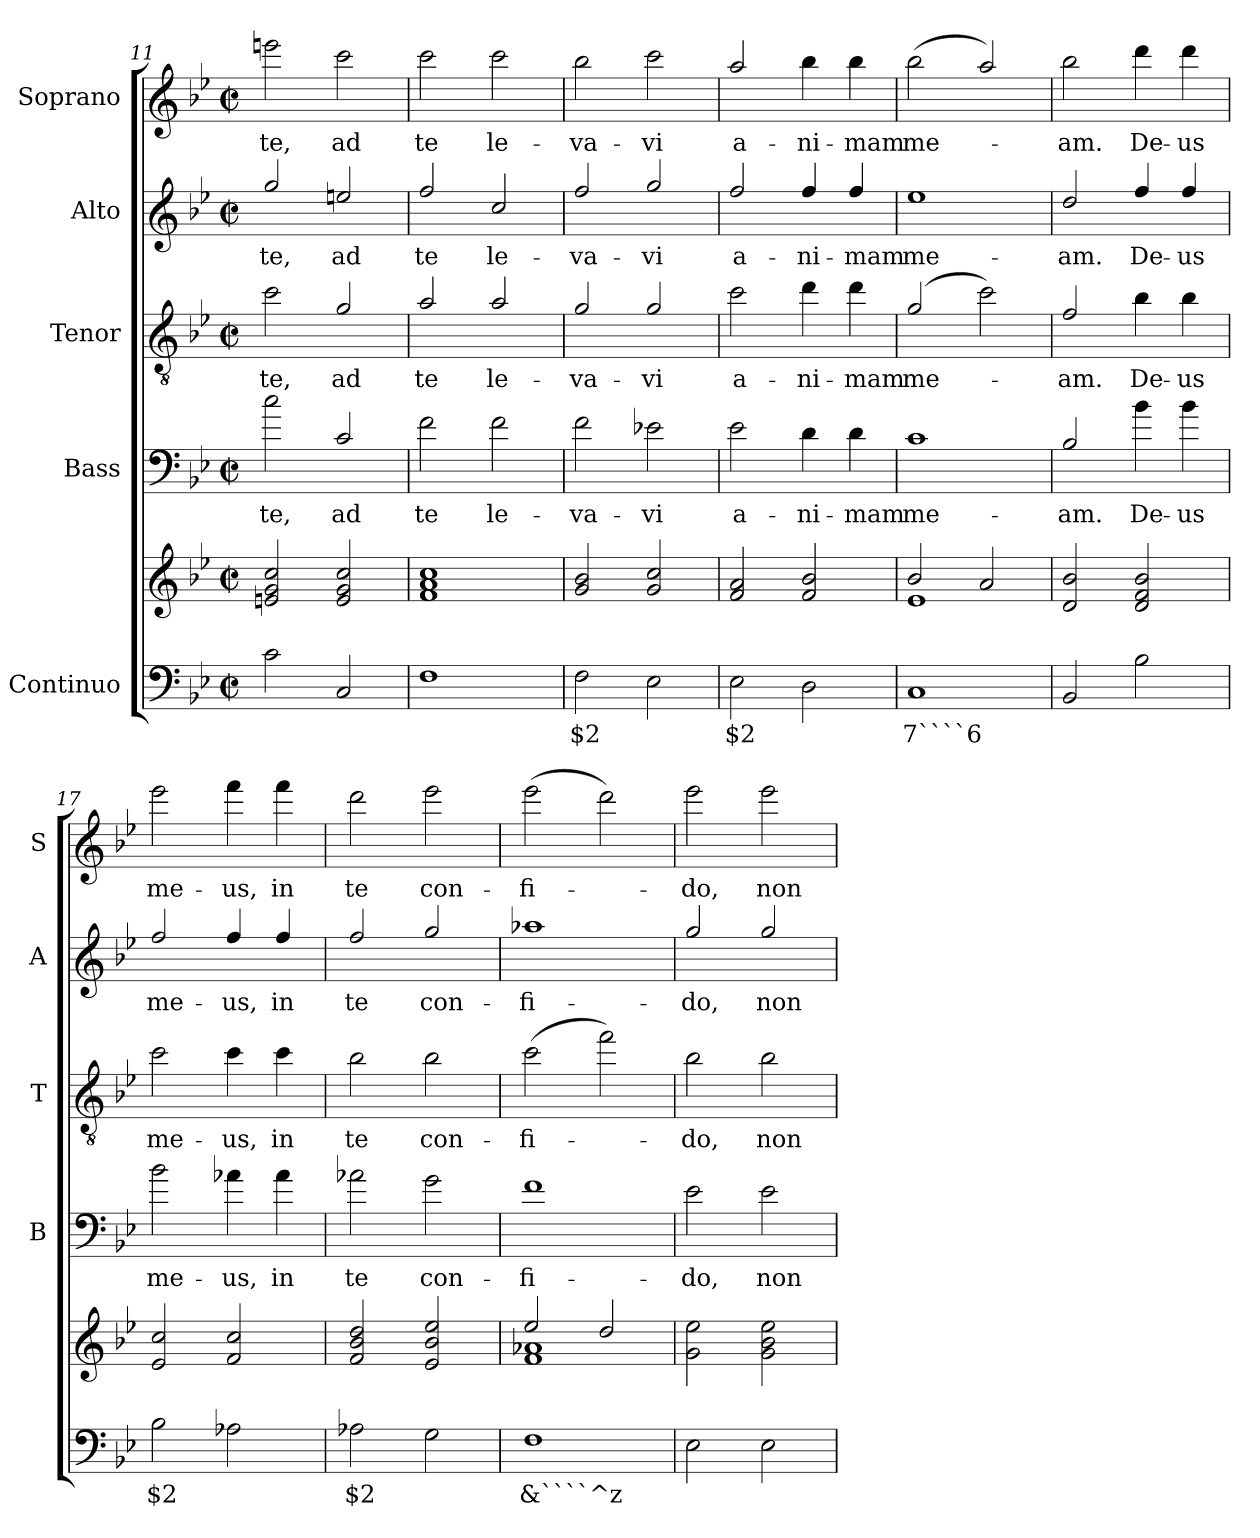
**kern	**text	**kern	**kern	**text	**kern	**text	**kern	**text	**kern	**text
*part5	*part5	*part5	*part4	*part4	*part3	*part3	*part2	*part2	*part1	*part1
*staff6	*staff6	*staff5	*staff4	*staff4	*staff3	*staff3	*staff2	*staff2	*staff1	*staff1
*I"Continuo	*	*	*I"Bass	*	*I"Tenor	*	*I"Alto	*	*I"Soprano	*
*	*	*	*I'B	*	*I'T	*	*I'A	*	*I'S	*
*clefF4	*	*clefG2	*clefF4	*	*clefGv2	*	*clefG2	*	*clefG2	*
*	*	*	*ITrd7c12	*	*ITrd7c12	*	*ITrd7c12	*	*ITrd7c12	*
*k[b-e-]	*	*k[b-e-]	*k[b-e-]	*	*k[b-e-]	*	*k[b-e-]	*	*k[b-e-]	*
*B-:	*	*B-:	*B-:	*	*B-:	*	*B-:	*	*B-:	*
*M2/2	*	*M2/2	*M2/2	*	*M2/2	*	*M2/2	*	*M2/2	*
*met(c|)	*	*met(c|)	*met(c|)	*	*met(c|)	*	*met(c|)	*	*met(c|)	*
=11	=11	=11	=11	=11	=11	=11	=11	=11	=11	=11
!	!	!	!	!LO:LY:b	!	!	!	!	!	!
!	!	!	!	!	!	!LO:LY:b	!	!	!	!
!	!	!	!	!	!	!	!	!LO:LY:b	!	!
!	!	!	!	!	!	!	!	!	!	!LO:LY:b
2c\	.	2en!/ 2g!/ 2cc!/	2c\	te,	2c\	te,	2g/	te,	2een\	te,
!	!	!	!	!LO:LY:b	!	!	!	!	!	!
!	!	!	!	!	!	!LO:LY:b	!	!	!	!
!	!	!	!	!	!	!	!	!LO:LY:b	!	!
!	!	!	!	!	!	!	!	!	!	!LO:LY:b
2C/	.	2e!/ 2g!/ 2cc!/	2C/	ad	2G/	ad	2en/	ad	2cc\	ad
=12	=12	=12	=12	=12	=12	=12	=12	=12	=12	=12
!	!	!	!	!LO:LY:b	!	!	!	!	!	!
!	!	!	!	!	!	!LO:LY:b	!	!	!	!
!	!	!	!	!	!	!	!	!LO:LY:b	!	!
!	!	!	!	!	!	!	!	!	!	!LO:LY:b
1F	.	1f! 1a! 1cc!	2F\	te	2A/	te	2f/	te	2cc\	te
!	!	!	!	!LO:LY:b	!	!	!	!	!	!
!	!	!	!	!	!	!LO:LY:b	!	!	!	!
!	!	!	!	!	!	!	!	!LO:LY:b	!	!
!	!	!	!	!	!	!	!	!	!	!LO:LY:b
.	.	.	2F\	le-	2A/	le-	2c/	le-	2cc\	le-
=13	=13	=13	=13	=13	=13	=13	=13	=13	=13	=13
!	!LO:LY:b	!	!	!	!	!	!	!	!	!
!	!	!	!	!LO:LY:b	!	!	!	!	!	!
!	!	!	!	!	!	!LO:LY:b	!	!	!	!
!	!	!	!	!	!	!	!	!LO:LY:b	!	!
!	!	!	!	!	!	!	!	!	!	!LO:LY:b
2F\	$2	2g!/ 2b-!/	2F\	-va-	2G/	-va-	2f/	-va-	2b-\	-va-
!	!	!	!	!LO:LY:b	!	!	!	!	!	!
!	!	!	!	!	!	!LO:LY:b	!	!	!	!
!	!	!	!	!	!	!	!	!LO:LY:b	!	!
!	!	!	!	!	!	!	!	!	!	!LO:LY:b
2E-\	.	2g!/ 2cc!/	2E-X\	-vi	2G/	-vi	2g/	-vi	2cc\	-vi
=14	=14	=14	=14	=14	=14	=14	=14	=14	=14	=14
!	!LO:LY:b	!	!	!	!	!	!	!	!	!
!	!	!	!	!LO:LY:b	!	!	!	!	!	!
!	!	!	!	!	!	!LO:LY:b	!	!	!	!
!	!	!	!	!	!	!	!	!LO:LY:b	!	!
!	!	!	!	!	!	!	!	!	!	!LO:LY:b
2E-\	$2	2f!/ 2a!/	2E-\	a-	2c\	a-	2f/	a-	2a/	a-
!	!	!	!	!LO:LY:b	!	!	!	!	!	!
!	!	!	!	!	!	!LO:LY:b	!	!	!	!
!	!	!	!	!	!	!	!	!LO:LY:b	!	!
!	!	!	!	!	!	!	!	!	!	!LO:LY:b
2D\	.	2f!/ 2b-!/	4D\	-ni-	4d\	-ni-	4f/	-ni-	4b-\	-ni-
!	!	!	!	!LO:LY:b	!	!	!	!	!	!
!	!	!	!	!	!	!LO:LY:b	!	!	!	!
!	!	!	!	!	!	!	!	!LO:LY:b	!	!
!	!	!	!	!	!	!	!	!	!	!LO:LY:b
.	.	.	4D\	-mam	4d\	-mam	4f/	-mam	4b-\	-mam
=15	=15	=15	=15	=15	=15	=15	=15	=15	=15	=15
!	!LO:LY:b	!	!	!	!	!	!	!	!	!
*	*	*^	*	*	*	*	*	*	*	*
!	!	!	!	!	!LO:LY:b	!	!	!	!	!	!
!	!	!	!	!	!	!	!LO:LY:b	!	!	!	!
!	!	!	!	!	!	!	!	!	!LO:LY:b	!	!
!	!	!	!	!	!	!	!	!	!	!	!LO:LY:b
1C	7````6	2b-!/	1e-!	1C	me-	(2G/	me-	1e-	me-	(>2b-\	me-
.	.	2a!/	.	.	.	2c\)	.	.	.	2a/)	.
*	*	*v	*v	*	*	*	*	*	*	*	*
=16	=16	=16	=16	=16	=16	=16	=16	=16	=16	=16
!	!	!	!	!LO:LY:b	!	!	!	!	!	!
!	!	!	!	!	!	!LO:LY:b	!	!	!	!
!	!	!	!	!	!	!	!	!LO:LY:b	!	!
!	!	!	!	!	!	!	!	!	!	!LO:LY:b
2BB-/	.	2d!/ 2b-!/	2BB-/	-am.	2F/	-am.	2d/	-am.	2b-\	-am.
!	!	!	!	!LO:LY:b	!	!	!	!	!	!
!	!	!	!	!	!	!LO:LY:b	!	!	!	!
!	!	!	!	!	!	!	!	!LO:LY:b	!	!
!	!	!	!	!	!	!	!	!	!	!LO:LY:b
2B-\	.	2d!/ 2f!/ 2b-!/	4B-\	De-	4B-\	De-	4f/	De-	4dd\	De-
!	!	!	!	!LO:LY:b	!	!	!	!	!	!
!	!	!	!	!	!	!LO:LY:b	!	!	!	!
!	!	!	!	!	!	!	!	!LO:LY:b	!	!
!	!	!	!	!	!	!	!	!	!	!LO:LY:b
.	.	.	4B-\	-us	4B-\	-us	4f/	-us	4dd\	-us
=17	=17	=17	=17	=17	=17	=17	=17	=17	=17	=17
!	!LO:LY:b	!	!	!	!	!	!	!	!	!
!	!	!	!	!LO:LY:b	!	!	!	!	!	!
!	!	!	!	!	!	!LO:LY:b	!	!	!	!
!	!	!	!	!	!	!	!	!LO:LY:b	!	!
!	!	!	!	!	!	!	!	!	!	!LO:LY:b
2B-\	$2	2e-!/ 2cc!/	2B-\	me-	2c\	me-	2f/	me-	2ee-\	me-
!	!	!	!	!LO:LY:b	!	!	!	!	!	!
!	!	!	!	!	!	!LO:LY:b	!	!	!	!
!	!	!	!	!	!	!	!	!LO:LY:b	!	!
!	!	!	!	!	!	!	!	!	!	!LO:LY:b
2A-X\	.	2f!/ 2cc!/	4A-X\	-us,	4c\	-us,	4f/	-us,	4ff\	-us,
!	!	!	!	!LO:LY:b	!	!	!	!	!	!
!	!	!	!	!	!	!LO:LY:b	!	!	!	!
!	!	!	!	!	!	!	!	!LO:LY:b	!	!
!	!	!	!	!	!	!	!	!	!	!LO:LY:b
.	.	.	4A-\	in	4c\	in	4f/	in	4ff\	in
=18	=18	=18	=18	=18	=18	=18	=18	=18	=18	=18
!	!LO:LY:b	!	!	!	!	!	!	!	!	!
!	!	!	!	!LO:LY:b	!	!	!	!	!	!
!	!	!	!	!	!	!LO:LY:b	!	!	!	!
!	!	!	!	!	!	!	!	!LO:LY:b	!	!
!	!	!	!	!	!	!	!	!	!	!LO:LY:b
2A-X\	$2	2f!/ 2b-!/ 2dd!/	2A-X\	te	2B-\	te	2f/	te	2dd\	te
!	!	!	!	!LO:LY:b	!	!	!	!	!	!
!	!	!	!	!	!	!LO:LY:b	!	!	!	!
!	!	!	!	!	!	!	!	!LO:LY:b	!	!
!	!	!	!	!	!	!	!	!	!	!LO:LY:b
2G\	.	2e-!/ 2b-!/ 2ee-!/	2G\	con-	2B-\	con-	2g/	con-	2ee-\	con-
!!LO:PB:g=z
=19	=19	=19	=19	=19	=19	=19	=19	=19	=19	=19
!	!LO:LY:b	!	!	!	!	!	!	!	!	!
*	*	*^	*	*	*	*	*	*	*	*
!	!	!	!	!	!LO:LY:b	!	!	!	!	!	!
!	!	!	!	!	!	!	!LO:LY:b	!	!	!	!
!	!	!	!	!	!	!	!	!	!LO:LY:b	!	!
!	!	!	!	!	!	!	!	!	!	!	!LO:LY:b
1F	&````^z	2ee-!/	1f! 1a-X!	1F	-fi-	(>2c\	-fi-	1a-X	-fi-	(>2ee-\	-fi-
.	.	2dd!/	.	.	.	2f\)	.	.	.	2dd\)	.
*	*	*v	*v	*	*	*	*	*	*	*	*
=20	=20	=20	=20	=20	=20	=20	=20	=20	=20	=20
!	!	!	!	!LO:LY:b	!	!	!	!	!	!
!	!	!	!	!	!	!LO:LY:b	!	!	!	!
!	!	!	!	!	!	!	!	!LO:LY:b	!	!
!	!	!	!	!	!	!	!	!	!	!LO:LY:b
2E-\	.	2g!\ 2ee-!\	2E-\	-do,	2B-\	-do,	2g/	-do,	2ee-\	-do,
!	!	!	!	!LO:LY:b	!	!	!	!	!	!
!	!	!	!	!	!	!LO:LY:b	!	!	!	!
!	!	!	!	!	!	!	!	!LO:LY:b	!	!
!	!	!	!	!	!	!	!	!	!	!LO:LY:b
2E-\	.	2g!\ 2b-!\ 2ee-!\	2E-\	non	2B-\	non	2g/	non	2ee-\	non
=	=	=	=	=	=	=	=	=	=	=
*-	*-	*-	*-	*-	*-	*-	*-	*-	*-	*-
